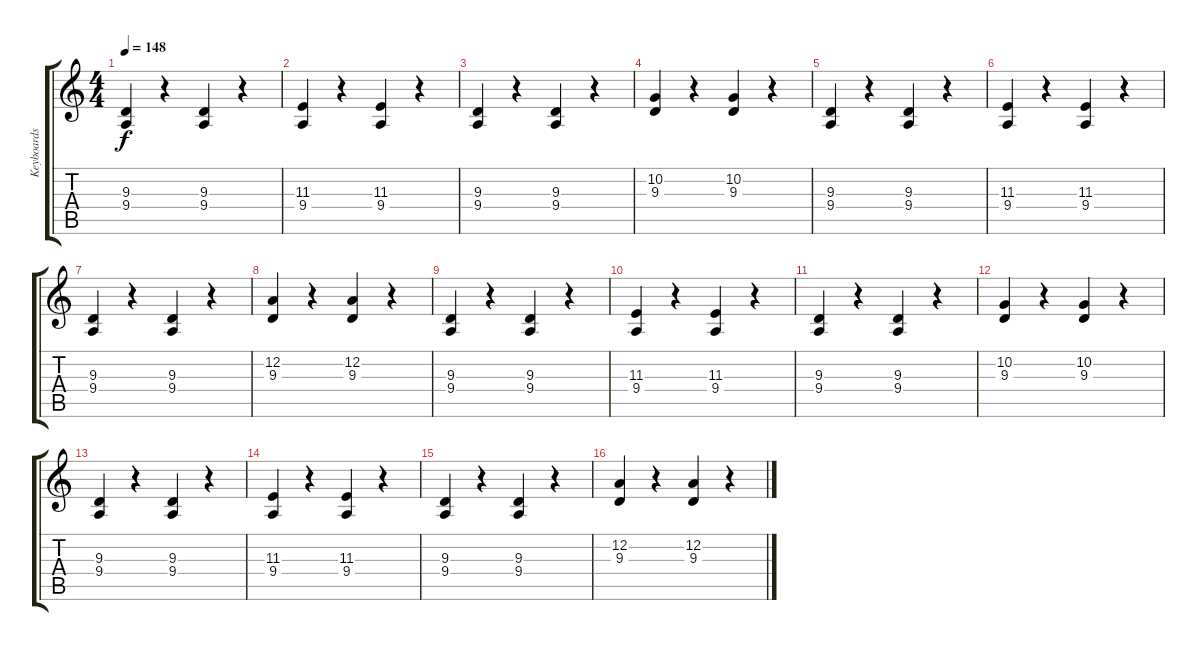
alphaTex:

\track ("Keyboards" "Keyboards") {instrument lead2sawtooth}
\staff {score tabs}
\tuning (D4 A3 F3 C3 G2 C2) {hide}
\ts (4 4)
\tempo 148
\clef g2
\ks c
(9.3 9.4).4{dy f} r.4 (9.3 9.4).4 r.4 |
(11.3 9.4).4 r.4 (11.3 9.4).4 r.4 |
(9.3 9.4).4 r.4 (9.3 9.4).4 r.4 |
(10.2 9.3).4 r.4 (10.2 9.3).4 r.4 |
(9.3 9.4).4 r.4 (9.3 9.4).4 r.4 |
(11.3 9.4).4 r.4 (11.3 9.4).4 r.4 |
(9.3 9.4).4 r.4 (9.3 9.4).4 r.4 |
(12.2 9.3).4 r.4 (12.2 9.3).4 r.4 |
(9.3 9.4).4 r.4 (9.3 9.4).4 r.4 |
(11.3 9.4).4 r.4 (11.3 9.4).4 r.4 |
(9.3 9.4).4 r.4 (9.3 9.4).4 r.4 |
(10.2 9.3).4 r.4 (10.2 9.3).4 r.4 |
(9.3 9.4).4 r.4 (9.3 9.4).4 r.4 |
(11.3 9.4).4 r.4 (11.3 9.4).4 r.4 |
(9.3 9.4).4 r.4 (9.3 9.4).4 r.4 |
(12.2 9.3).4 r.4 (12.2 9.3).4 r.4
